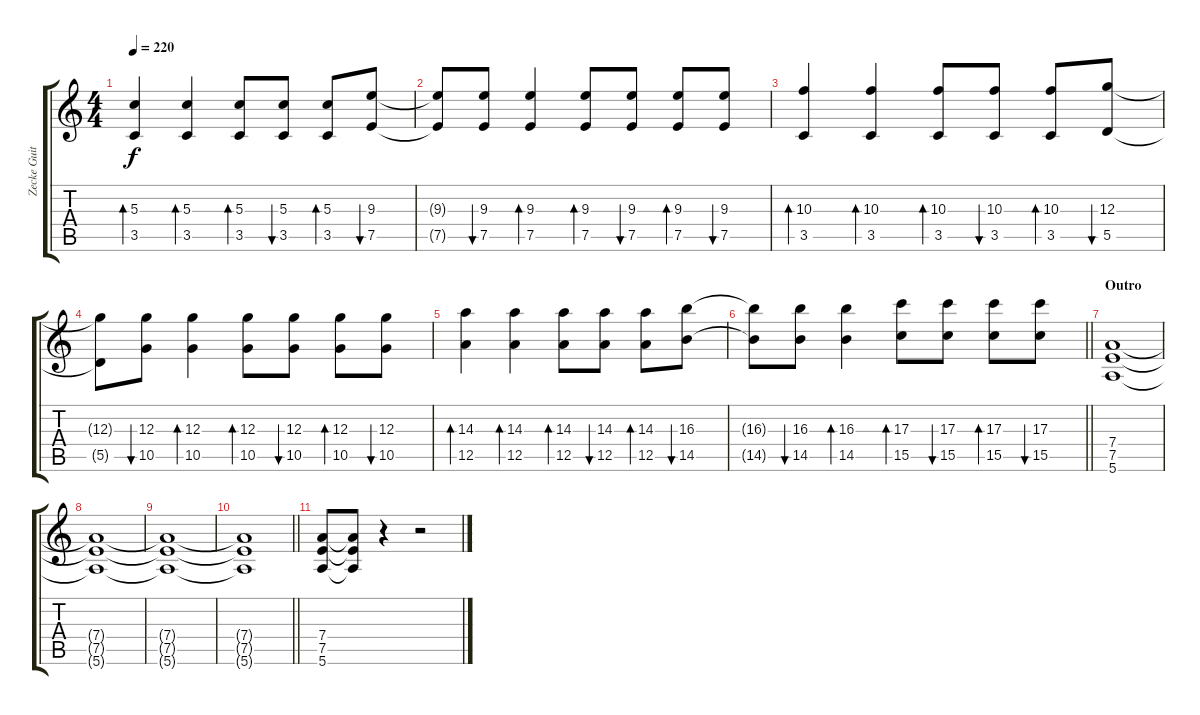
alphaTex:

\track ("Zecke Guitar" "Zecke Guit") {instrument distortionguitar}
\staff {score tabs}
\tuning (E4 B3 G3 D3 A2 E2) {hide}
\ts (4 4)
\tempo 220
\clef g2
\ks c
(5.3 3.5).4{bd 60 dy f} (5.3 3.5).4{bd 60} (5.3 3.5).8{bd 60} (5.3 3.5).8{bu 60} (5.3 3.5).8{bd 60} (9.3 7.5).8{bu 60} |
(9.3{t} 7.5{t}).8 (9.3 7.5).8{bu 60} (9.3 7.5).4{bd 60} (9.3 7.5).8{bd 60} (9.3 7.5).8{bu 60} (9.3 7.5).8{bd 60} (9.3 7.5).8{bu 60} |
(10.3 3.5).4{bd 60} (10.3 3.5).4{bd 60} (10.3 3.5).8{bd 60} (10.3 3.5).8{bu 60} (10.3 3.5).8{bd 60} (12.3 5.5).8{bu 60} |
(12.3{t} 5.5{t}).8 (12.3 10.5).8{bu 60} (12.3 10.5).4{bd 60} (12.3 10.5).8{bd 60} (12.3 10.5).8{bu 60} (12.3 10.5).8{bd 60} (12.3 10.5).8{bu 60} |
(14.3 12.5).4{bd 60} (14.3 12.5).4{bd 60} (14.3 12.5).8{bd 60} (14.3 12.5).8{bu 60} (14.3 12.5).8{bd 60} (16.3 14.5).8{bu 60} |
\barLineRight lightlight
(16.3{t} 14.5{t}).8 (16.3 14.5).8{bu 60} (16.3 14.5).4{bd 60} (17.3 15.5).8{bd 60} (17.3 15.5).8{bu 60} (17.3 15.5).8{bd 60} (17.3 15.5).8{bu 60} |
\section ("" "Outro")
(7.4 7.5 5.6).1 |
(7.4{t} 7.5{t} 5.6{t}).1 |
(7.4{t} 7.5{t} 5.6{t}).1 |
\barLineRight lightlight
(7.4{t} 7.5{t} 5.6{t}).1 |
(7.4 7.5 5.6).8 (7.4{t} 7.5{t} 5.6{t}).8 r.4 r.2
